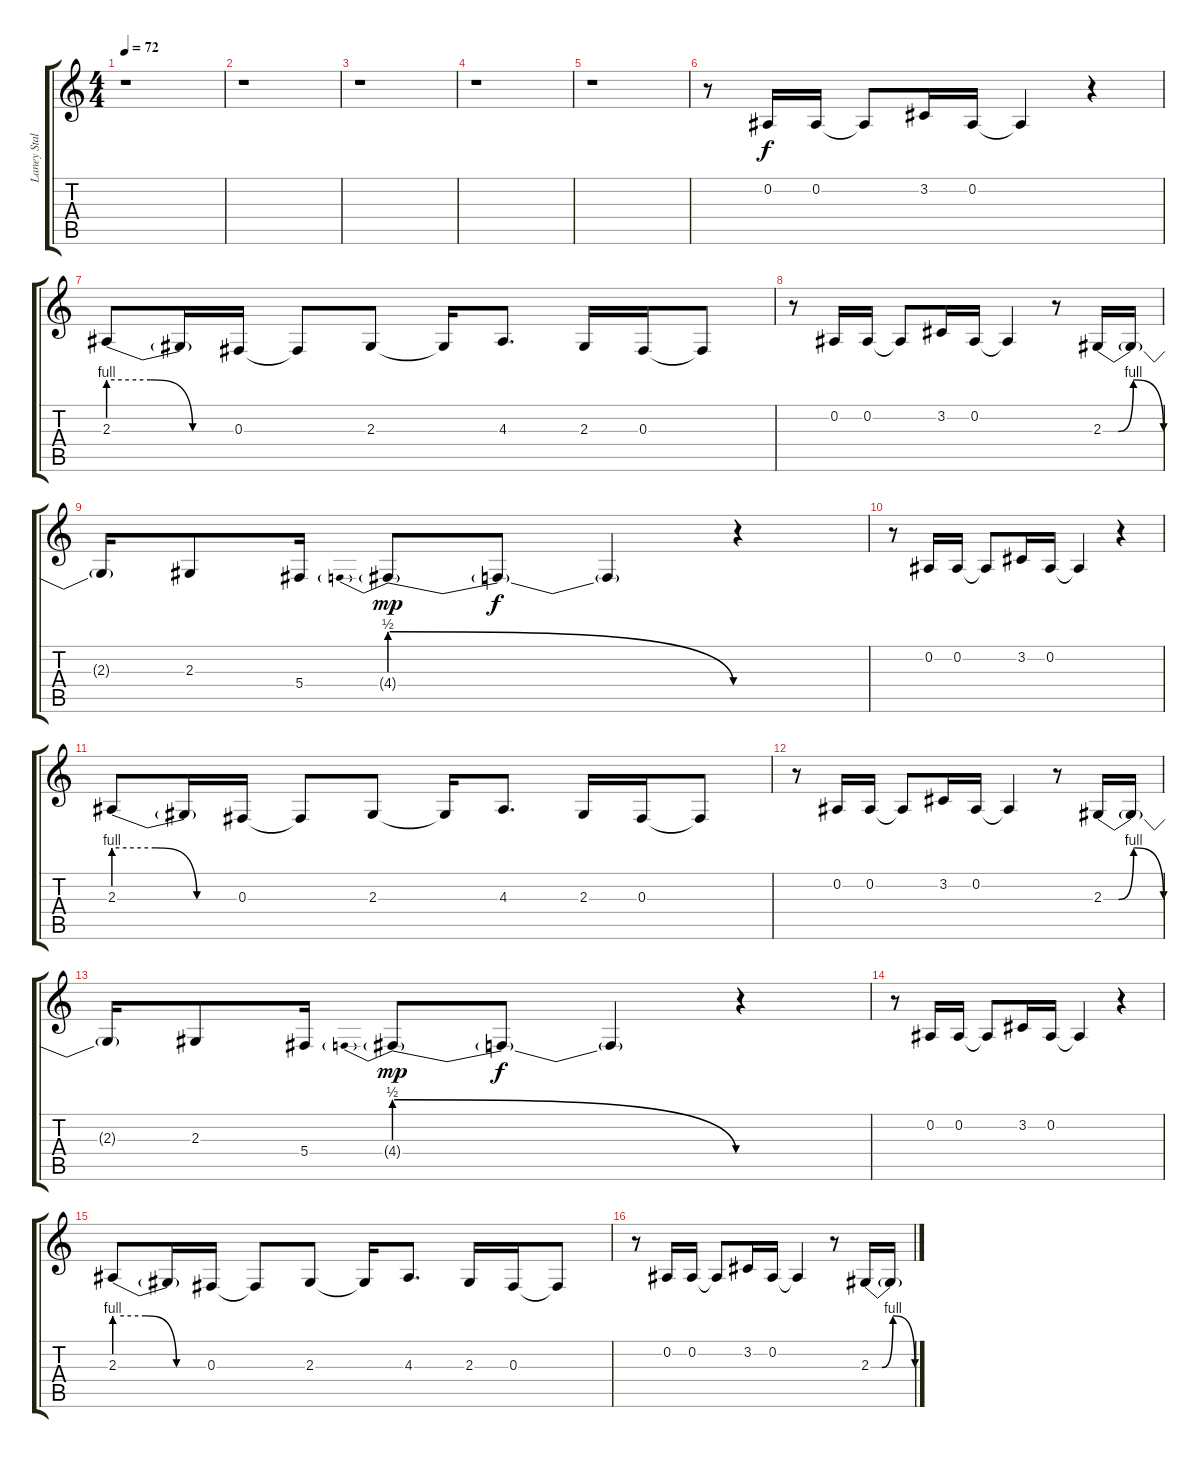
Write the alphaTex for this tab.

\track ("Laney Staley - Vocals" "Laney Stal") {instrument lead2sawtooth}
\staff {score tabs}
\tuning (Eb4 Bb3 Gb3 Db3 Ab2 Eb2) {hide}
\ts (4 4)
\tempo 72
\clef g2
\ks c
r.1{dy f} |
r.1 |
r.1 |
r.1 |
r.1 |
r.8 0.2.16 0.2.16 0.2{t}.8 3.2.16 0.2.16 0.2{t}.4 r.4 |
2.3{be (custom 0 4 20 4 40 0 60 0)}.8 2.3{t}.16 0.3.16 0.3{t}.8 2.3.8 2.3{t}.16 4.3.8{d} 2.3.16 0.3.16 0.3{t}.8 |
r.8 0.2.16 0.2.16 0.2{t}.8 3.2.16 0.2.16 0.2{t}.4 r.8 2.3{be (custom 0 0 15 0 30 4 60 0)}.16 2.3{t}.16 |
2.3{t}.16 2.3.8 5.4.16 4.4{be (prebendrelease 0 2 60 0) g}.8{dy mp} 4.4{t}.8{dy f} 4.4{t}.4 r.4 |
r.8 0.2.16 0.2.16 0.2{t}.8 3.2.16 0.2.16 0.2{t}.4 r.4 |
2.3{be (custom 0 4 20 4 40 0 60 0)}.8 2.3{t}.16 0.3.16 0.3{t}.8 2.3.8 2.3{t}.16 4.3.8{d} 2.3.16 0.3.16 0.3{t}.8 |
r.8 0.2.16 0.2.16 0.2{t}.8 3.2.16 0.2.16 0.2{t}.4 r.8 2.3{be (custom 0 0 15 0 30 4 60 0)}.16 2.3{t}.16 |
2.3{t}.16 2.3.8 5.4.16 4.4{be (prebendrelease 0 2 60 0) g}.8{dy mp} 4.4{t}.8{dy f} 4.4{t}.4 r.4 |
r.8 0.2.16 0.2.16 0.2{t}.8 3.2.16 0.2.16 0.2{t}.4 r.4 |
2.3{be (custom 0 4 20 4 40 0 60 0)}.8 2.3{t}.16 0.3.16 0.3{t}.8 2.3.8 2.3{t}.16 4.3.8{d} 2.3.16 0.3.16 0.3{t}.8 |
r.8 0.2.16 0.2.16 0.2{t}.8 3.2.16 0.2.16 0.2{t}.4 r.8 2.3{be (custom 0 0 15 0 30 4 60 0)}.16 2.3{t}.16
